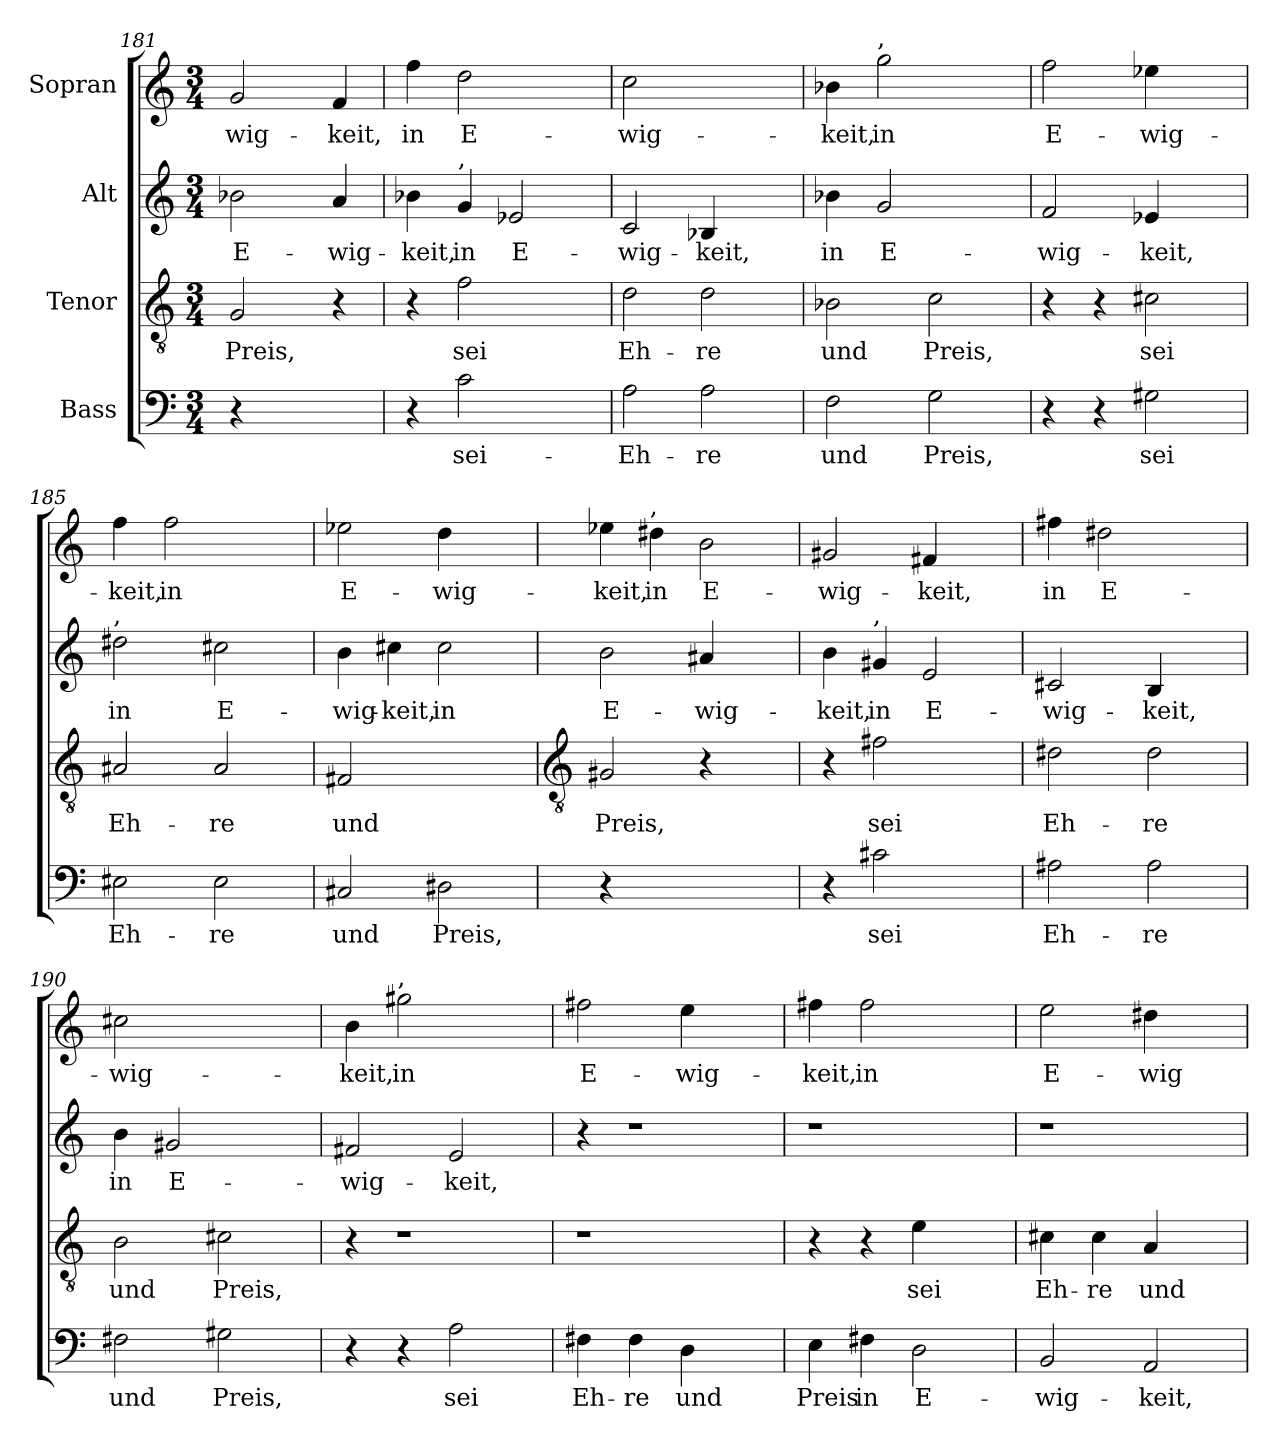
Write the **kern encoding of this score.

**kern	**text	**kern	**text	**kern	**text	**kern	**text
*part4	*part4	*part3	*part3	*part2	*part2	*part1	*part1
*staff4	*staff4	*staff3	*staff3	*staff2	*staff2	*staff1	*staff1
*I"Bass	*	*I"Tenor	*	*I"Alt	*	*I"Sopran	*
!!LO:LB:g=z
*clefF4	*	*clefGv2	*	*clefG2	*	*clefG2	*
*k[]	*	*k[]	*	*k[]	*	*k[]	*
*C:	*	*C:	*	*C:	*	*C:	*
*M3/4	*	*M3/4	*	*M3/4	*	*M3/4	*
=181A	=181A	=181A	=181A	=181A	=181A	=181A	=181A
!	!	!	!LO:LY:b	!	!LO:LY:b	!	!LO:LY:b
4r	.	2G	Preis,	2b-X	E-	2g	-wig-
2ryy	.	.	.	.	.	.	.
!	!	!	!	!	!LO:LY:b	!	!LO:LY:b
.	.	4r	.	4a	-wig-	4f	-keit,
!!LO:LB:g=z
=182A	=182A	=182A	=182A	=182A	=182A	=182A	=182A
!	!	!	!	!	!LO:LY:b	!	!LO:LY:b
4r	.	4r	.	4b-X	-keit,	4ff	in
!	!	!	!	!LO:TX:a:t=,	!	!	!
!	!LO:LY:b	!	!LO:LY:b	!	!LO:LY:b	!	!LO:LY:b
2c	sei-	2f	sei	4g	in	2dd	E-
!	!	!	!	!	!LO:LY:b	!	!
.	.	.	.	2e-X	E-	.	.
4ryy	.	4ryy	.	.	.	4ryy	.
=183A	=183A	=183A	=183A	=183A	=183A	=183A	=183A
!	!LO:LY:b	!	!LO:LY:b	!	!LO:LY:b	!	!LO:LY:b
2A	-Eh-	2d	Eh-	2c	-wig-	2cc	-wig-
!	!LO:LY:b	!	!LO:LY:b	!	!LO:LY:b	!	!
2A	-re	2d	-re	4B-X	-keit,	2ryy	.
.	.	.	.	4ryy	.	.	.
!!LO:LB:g=z
=184	=184	=184	=184	=184	=184	=184	=184
!	!LO:LY:b	!	!LO:LY:b	!	!LO:LY:b	!	!LO:LY:b
2F	und	2B-X	und	4b-X	in	4b-X	-keit,
!	!	!	!	!	!	!LO:TX:a:t=,	!
!	!	!	!	!	!LO:LY:b	!	!LO:LY:b
.	.	.	.	2g	E-	2gg	in
!	!LO:LY:b	!	!LO:LY:b	!	!	!	!
2G	Preis,	2c	Preis,	.	.	.	.
.	.	.	.	4ryy	.	4ryy	.
=184A	=184A	=184A	=184A	=184A	=184A	=184A	=184A
!	!	!	!	!	!LO:LY:b	!	!LO:LY:b
4r	.	4r	.	2f	-wig-	2ff	E-
4r	.	4r	.	.	.	.	.
!	!LO:LY:b	!	!LO:LY:b	!	!LO:LY:b	!	!LO:LY:b
2G#X	sei	2c#X	sei	4e-X	-keit,	4ee-X	-wig-
.	.	.	.	4ryy	.	4ryy	.
=185A	=185A	=185A	=185A	=185A	=185A	=185A	=185A
!	!	!	!	!LO:TX:a:t=,	!	!	!
!	!LO:LY:b	!	!LO:LY:b	!	!LO:LY:b	!	!LO:LY:b
2E#X	Eh-	2A#X	Eh-	2dd#X	in	4ff	-keit,
!	!	!	!	!	!	!	!LO:LY:b
.	.	.	.	.	.	2ff	in
!	!LO:LY:b	!	!LO:LY:b	!	!LO:LY:b	!	!
2E#	-re	2A#	-re	2cc#X	E-	.	.
.	.	.	.	.	.	4ryy	.
=186A	=186A	=186A	=186A	=186A	=186A	=186A	=186A
!	!LO:LY:b	!	!LO:LY:b	!	!LO:LY:b	!	!LO:LY:b
2C#X	und	2F#X	und	4b	-wig-	2ee-X	E-
!	!	!	!	!	!LO:LY:b	!	!
.	.	.	.	4cc#X	-keit,	.	.
!	!LO:LY:b	!	!	!	!LO:LY:b	!	!LO:LY:b
2D#X	Preis,	2ryy	.	2cc#	in	4dd	-wig-
.	.	.	.	.	.	4ryy	.
!!LO:LB:g=z
=187A	=187A	=187A	=187A	=187A	=187A	=187A	=187A
*	*	*clefGv2	*	*	*	*	*
!	!	!	!LO:LY:b	!	!LO:LY:b	!	!LO:LY:b
4r	.	2G#X	Preis,	2b	E-	4ee-X	-keit,
!	!	!	!	!	!	!LO:TX:a:t=,	!
!	!	!	!	!	!	!	!LO:LY:b
2.ryy	.	.	.	.	.	4dd#X	in
!	!	!	!	!	!LO:LY:b	!	!LO:LY:b
.	.	4r	.	4a#X	-wig-	2b	E-
.	.	4ryy	.	4ryy	.	.	.
!!LO:LB:g=z
=188A	=188A	=188A	=188A	=188A	=188A	=188A	=188A
!	!	!	!	!	!LO:LY:b	!	!LO:LY:b
4r	.	4r	.	4b	-keit,	2g#X	-wig-
!	!	!	!	!LO:TX:a:t=,	!	!	!
!	!LO:LY:b	!	!LO:LY:b	!	!LO:LY:b	!	!
2c#X	sei	2f#X	sei	4g#X	in	.	.
!	!	!	!	!	!LO:LY:b	!	!LO:LY:b
.	.	.	.	2e	E-	4f#X	-keit,
4ryy	.	4ryy	.	.	.	4ryy	.
=189A	=189A	=189A	=189A	=189A	=189A	=189A	=189A
!	!LO:LY:b	!	!LO:LY:b	!	!LO:LY:b	!	!LO:LY:b
2A#X	Eh-	2d#X	Eh-	2c#X	-wig-	4ff#X	in
!	!	!	!	!	!	!	!LO:LY:b
.	.	.	.	.	.	2dd#X	E-
!	!LO:LY:b	!	!LO:LY:b	!	!LO:LY:b	!	!
2A#	-re	2d#	-re	4B	-keit,	.	.
.	.	.	.	4ryy	.	4ryy	.
=190A	=190A	=190A	=190A	=190A	=190A	=190A	=190A
!	!LO:LY:b	!	!LO:LY:b	!	!LO:LY:b	!	!LO:LY:b
2F#X	und	2B	und	4b	in	2cc#X	-wig-
!	!	!	!	!	!LO:LY:b	!	!
.	.	.	.	2g#X	E-	.	.
!	!LO:LY:b	!	!LO:LY:b	!	!	!	!
2G#X	Preis,	2c#X	Preis,	.	.	2ryy	.
.	.	.	.	4ryy	.	.	.
!!LO:LB:g=z
=191	=191	=191	=191	=191	=191	=191	=191
*	*	*	*	*	*	*^	*
!	!	!	!	!	!LO:LY:b	!	!LO:N:vis=1	!LO:LY:b
4r	.	4r	.	2f#X	-wig-	4b	2.ryy	-keit,
!	!	!	!	!	!	!LO:TX:a:t=,	!	!
!	!	!LO:N:vis=1	!	!	!	!	!	!LO:LY:b
4r	.	2.r	.	.	.	2gg#X	.	in
!	!LO:LY:b	!	!	!	!LO:LY:b	!	!	!
2A	sei	.	.	2e	-keit,	.	.	.
.	.	.	.	.	.	4ryy	4ryy	.
=191A	=191A	=191A	=191A	=191A	=191A	=191A	=191A	=191A
!	!LO:LY:b	!LO:N:vis=1	!	!	!	!	!LO:N:vis=1	!LO:LY:b
4F#X	Eh-	2.r	.	4r	.	2ff#X	2.ryy	E-
!	!LO:LY:b	!	!	!LO:N:vis=1	!	!	!	!
4F#	-re	.	.	2.r	.	.	.	.
!	!LO:LY:b	!	!	!	!	!	!	!LO:LY:b
4D	und	.	.	.	.	4ee	.	-wig-
4ryy	.	4ryy	.	.	.	4ryy	4ryy	.
=192A	=192A	=192A	=192A	=192A	=192A	=192A	=192A	=192A
!	!LO:LY:b	!	!	!LO:N:vis=1	!	!	!	!LO:LY:b
4E	Preis	4r	.	2.r	.	4ff#X	2ryy	-keit,
!	!LO:LY:b	!	!	!	!	!	!	!LO:LY:b
4F#X	in	4r	.	.	.	2ff#	.	in
!	!LO:LY:b	!	!LO:LY:b	!	!	!	!	!
2D	E-	4e	sei	.	.	.	4ryy	.
.	.	4ryy	.	4ryy	.	4ryy	4ryy	.
=193A	=193A	=193A	=193A	=193A	=193A	=193A	=193A	=193A
!	!LO:LY:b	!	!LO:LY:b	!LO:N:vis=1	!	!	!LO:N:vis=1	!LO:LY:b
2BB	-wig-	4c#X	Eh-	2.r	.	2ee	2.ryy	E-
!	!	!	!LO:LY:b	!	!	!	!	!
.	.	4c#	-re	.	.	.	.	.
!	!LO:LY:b	!	!LO:LY:b	!	!	!	!	!LO:LY:b
2AA	-keit,	4A	und	.	.	4dd#X	.	-wig-
.	.	4ryy	.	4ryy	.	4ryy	4ryy	.
*	*	*	*	*	*	*v	*v	*
=	=	=	=	=	=	=	=
*-	*-	*-	*-	*-	*-	*-	*-
